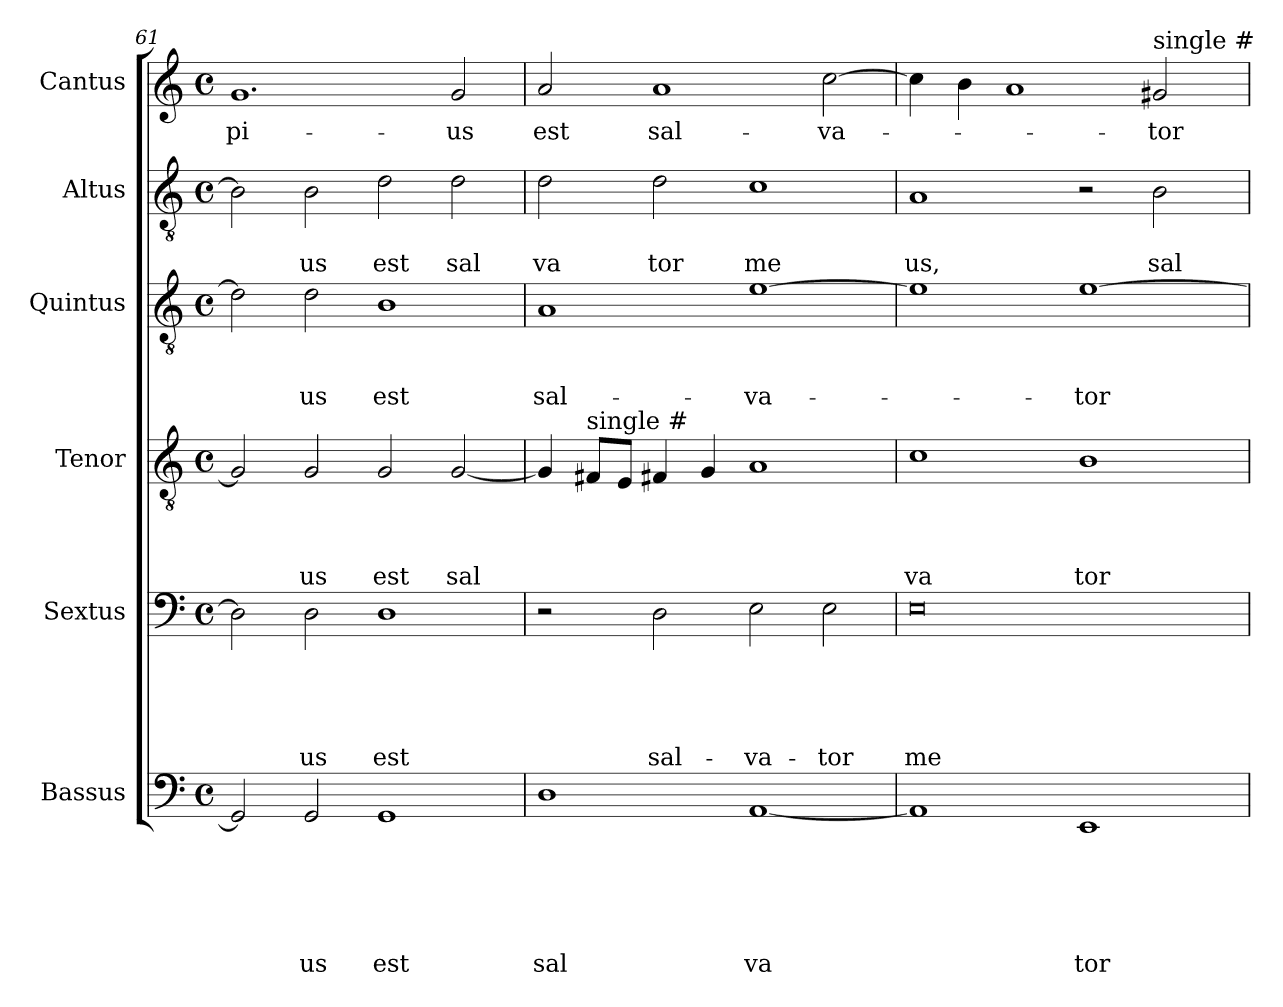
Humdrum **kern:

**kern	**text	**text	**text	**text	**text	**text	**kern	**text	**text	**text	**text	**text	**kern	**text	**text	**text	**text	**kern	**text	**text	**text	**kern	**text	**text	**kern	**text
*part6	*part6	*part6	*part6	*part6	*part6	*part6	*part5	*part5	*part5	*part5	*part5	*part5	*part4	*part4	*part4	*part4	*part4	*part3	*part3	*part3	*part3	*part2	*part2	*part2	*part1	*part1
*staff6	*staff6	*staff6	*staff6	*staff6	*staff6	*staff6	*staff5	*staff5	*staff5	*staff5	*staff5	*staff5	*staff4	*staff4	*staff4	*staff4	*staff4	*staff3	*staff3	*staff3	*staff3	*staff2	*staff2	*staff2	*staff1	*staff1
*I"Bassus	*	*	*	*	*	*	*I"Sextus	*	*	*	*	*	*I"Tenor	*	*	*	*	*I"Quintus	*	*	*	*I"Altus	*	*	*I"Cantus	*
*I'Bassus	*	*	*	*	*	*	*I'Sextus	*	*	*	*	*	*I'Tenor	*	*	*	*	*I'Quintus	*	*	*	*I'Altus	*	*	*I'Cantus	*
*clefF4	*	*	*	*	*	*	*clefF4	*	*	*	*	*	*clefGv2	*	*	*	*	*clefGv2	*	*	*	*clefGv2	*	*	*clefG2	*
*k[]	*	*	*	*	*	*	*k[]	*	*	*	*	*	*k[]	*	*	*	*	*k[]	*	*	*	*k[]	*	*	*k[]	*
*C:	*	*	*	*	*	*	*C:	*	*	*	*	*	*C:	*	*	*	*	*C:	*	*	*	*C:	*	*	*C:	*
*M4/4	*	*	*	*	*	*	*M4/4	*	*	*	*	*	*M4/4	*	*	*	*	*M4/4	*	*	*	*M4/4	*	*	*M4/4	*
*met(c)	*	*	*	*	*	*	*met(c)	*	*	*	*	*	*met(c)	*	*	*	*	*met(c)	*	*	*	*met(c)	*	*	*met(c)	*
=61	=61	=61	=61	=61	=61	=61	=61	=61	=61	=61	=61	=61	=61	=61	=61	=61	=61	=61	=61	=61	=61	=61	=61	=61	=61	=61
!	!	!	!	!	!	!	!	!	!	!	!	!	!	!	!	!	!	!	!	!	!	!	!	!	!	!LO:LY:b
2GG/]	.	.	.	.	.	.	2D\]	.	.	.	.	.	2G/]	.	.	.	.	2d\]	.	.	.	2B\]	.	.	1.g	pi-
!	!	!	!	!	!	!LO:LY:b	!	!	!	!	!	!LO:LY:b	!	!	!	!	!LO:LY:b	!	!	!	!LO:LY:b	!	!	!LO:LY:b	!	!
2GG/	.	.	.	.	.	us	2D\	.	.	.	.	-us	2G/	.	.	.	us	2d\	.	.	-us	2B\	.	us	.	.
!	!	!	!	!	!	!LO:LY:b	!	!	!	!	!	!LO:LY:b	!	!	!	!	!LO:LY:b	!	!	!	!LO:LY:b	!	!	!LO:LY:b	!	!
1GG	.	.	.	.	.	est	1D	.	.	.	.	est	2G/	.	.	.	est	1B	.	.	est	2d\	.	est	.	.
!	!	!	!	!	!	!	!	!	!	!	!	!	!	!	!	!	!LO:LY:b	!	!	!	!	!	!	!LO:LY:b	!	!LO:LY:b
.	.	.	.	.	.	.	.	.	.	.	.	.	[<2G/	.	.	.	sal	.	.	.	.	2d\	.	sal	2g/	-us
=62!	=62!	=62!	=62!	=62!	=62!	=62!	=62!	=62!	=62!	=62!	=62!	=62!	=62!	=62!	=62!	=62!	=62!	=62!	=62!	=62!	=62!	=62!	=62!	=62!	=62!	=62!
!	!	!	!	!	!	!LO:LY:b	!	!	!	!	!	!	!	!	!	!	!	!	!	!	!LO:LY:b	!	!	!LO:LY:b	!	!LO:LY:b
1D	.	.	.	.	.	sal	2r	.	.	.	.	.	4G/]	.	.	.	.	1A	.	.	sal-	2d\	.	va	2a/	est
!	!	!	!	!	!	!	!	!	!	!	!	!	!LO:TX:a:t=single #	!	!	!	!	!	!	!	!	!	!	!	!	!
.	.	.	.	.	.	.	.	.	.	.	.	.	8F#/L	.	.	.	.	.	.	.	.	.	.	.	.	.
.	.	.	.	.	.	.	.	.	.	.	.	.	8E/J	.	.	.	.	.	.	.	.	.	.	.	.	.
!	!	!	!	!	!	!	!	!	!	!	!	!LO:LY:b	!	!	!	!	!	!	!	!	!	!	!	!LO:LY:b	!	!LO:LY:b
.	.	.	.	.	.	.	2D\	.	.	.	.	sal-	4F#X/	.	.	.	.	.	.	.	.	2d\	.	tor	1a	sal-
.	.	.	.	.	.	.	.	.	.	.	.	.	4G/	.	.	.	.	.	.	.	.	.	.	.	.	.
!	!	!	!	!	!	!LO:LY:b	!	!	!	!	!	!LO:LY:b	!	!	!	!	!	!	!	!	!LO:LY:b	!	!	!LO:LY:b	!	!
[<1AA	.	.	.	.	.	va	2E\	.	.	.	.	-va-	1A	.	.	.	.	[>1e	.	.	-va-	1c	.	me	.	.
!	!	!	!	!	!	!	!	!	!	!	!	!LO:LY:b	!	!	!	!	!	!	!	!	!	!	!	!	!	!LO:LY:b
.	.	.	.	.	.	.	2E\	.	.	.	.	-tor	.	.	.	.	.	.	.	.	.	.	.	.	[>2cc\	-va-
=63!	=63!	=63!	=63!	=63!	=63!	=63!	=63!	=63!	=63!	=63!	=63!	=63!	=63!	=63!	=63!	=63!	=63!	=63!	=63!	=63!	=63!	=63!	=63!	=63!	=63!	=63!
!	!	!	!	!	!	!	!	!	!	!	!	!LO:LY:b	!	!	!	!	!LO:LY:b	!	!	!	!	!	!	!LO:LY:b	!	!
1AA]	.	.	.	.	.	.	0E	.	.	.	.	me-	1c	.	.	.	va	1e]	.	.	.	1A	.	us,	4cc\]	.
.	.	.	.	.	.	.	.	.	.	.	.	.	.	.	.	.	.	.	.	.	.	.	.	.	4b\	.
.	.	.	.	.	.	.	.	.	.	.	.	.	.	.	.	.	.	.	.	.	.	.	.	.	1a	.
!	!	!	!	!	!	!LO:LY:b	!	!	!	!	!	!	!	!	!	!	!LO:LY:b	!	!	!	!LO:LY:b	!	!	!	!	!
1EE	.	.	.	.	.	tor	.	.	.	.	.	.	1B	.	.	.	tor	[>1e	.	.	-tor	2r	.	.	.	.
!	!	!	!	!	!	!	!	!	!	!	!	!	!	!	!	!	!	!	!	!	!	!	!	!	!LO:TX:a:t=single #	!
!	!	!	!	!	!	!	!	!	!	!	!	!	!	!	!	!	!	!	!	!	!	!	!	!LO:LY:b	!	!LO:LY:b
.	.	.	.	.	.	.	.	.	.	.	.	.	.	.	.	.	.	.	.	.	.	2B\	.	sal	2g#/	-tor
=!	=!	=!	=!	=!	=!	=!	=!	=!	=!	=!	=!	=!	=!	=!	=!	=!	=!	=!	=!	=!	=!	=!	=!	=!	=!	=!
*-	*-	*-	*-	*-	*-	*-	*-	*-	*-	*-	*-	*-	*-	*-	*-	*-	*-	*-	*-	*-	*-	*-	*-	*-	*-	*-
